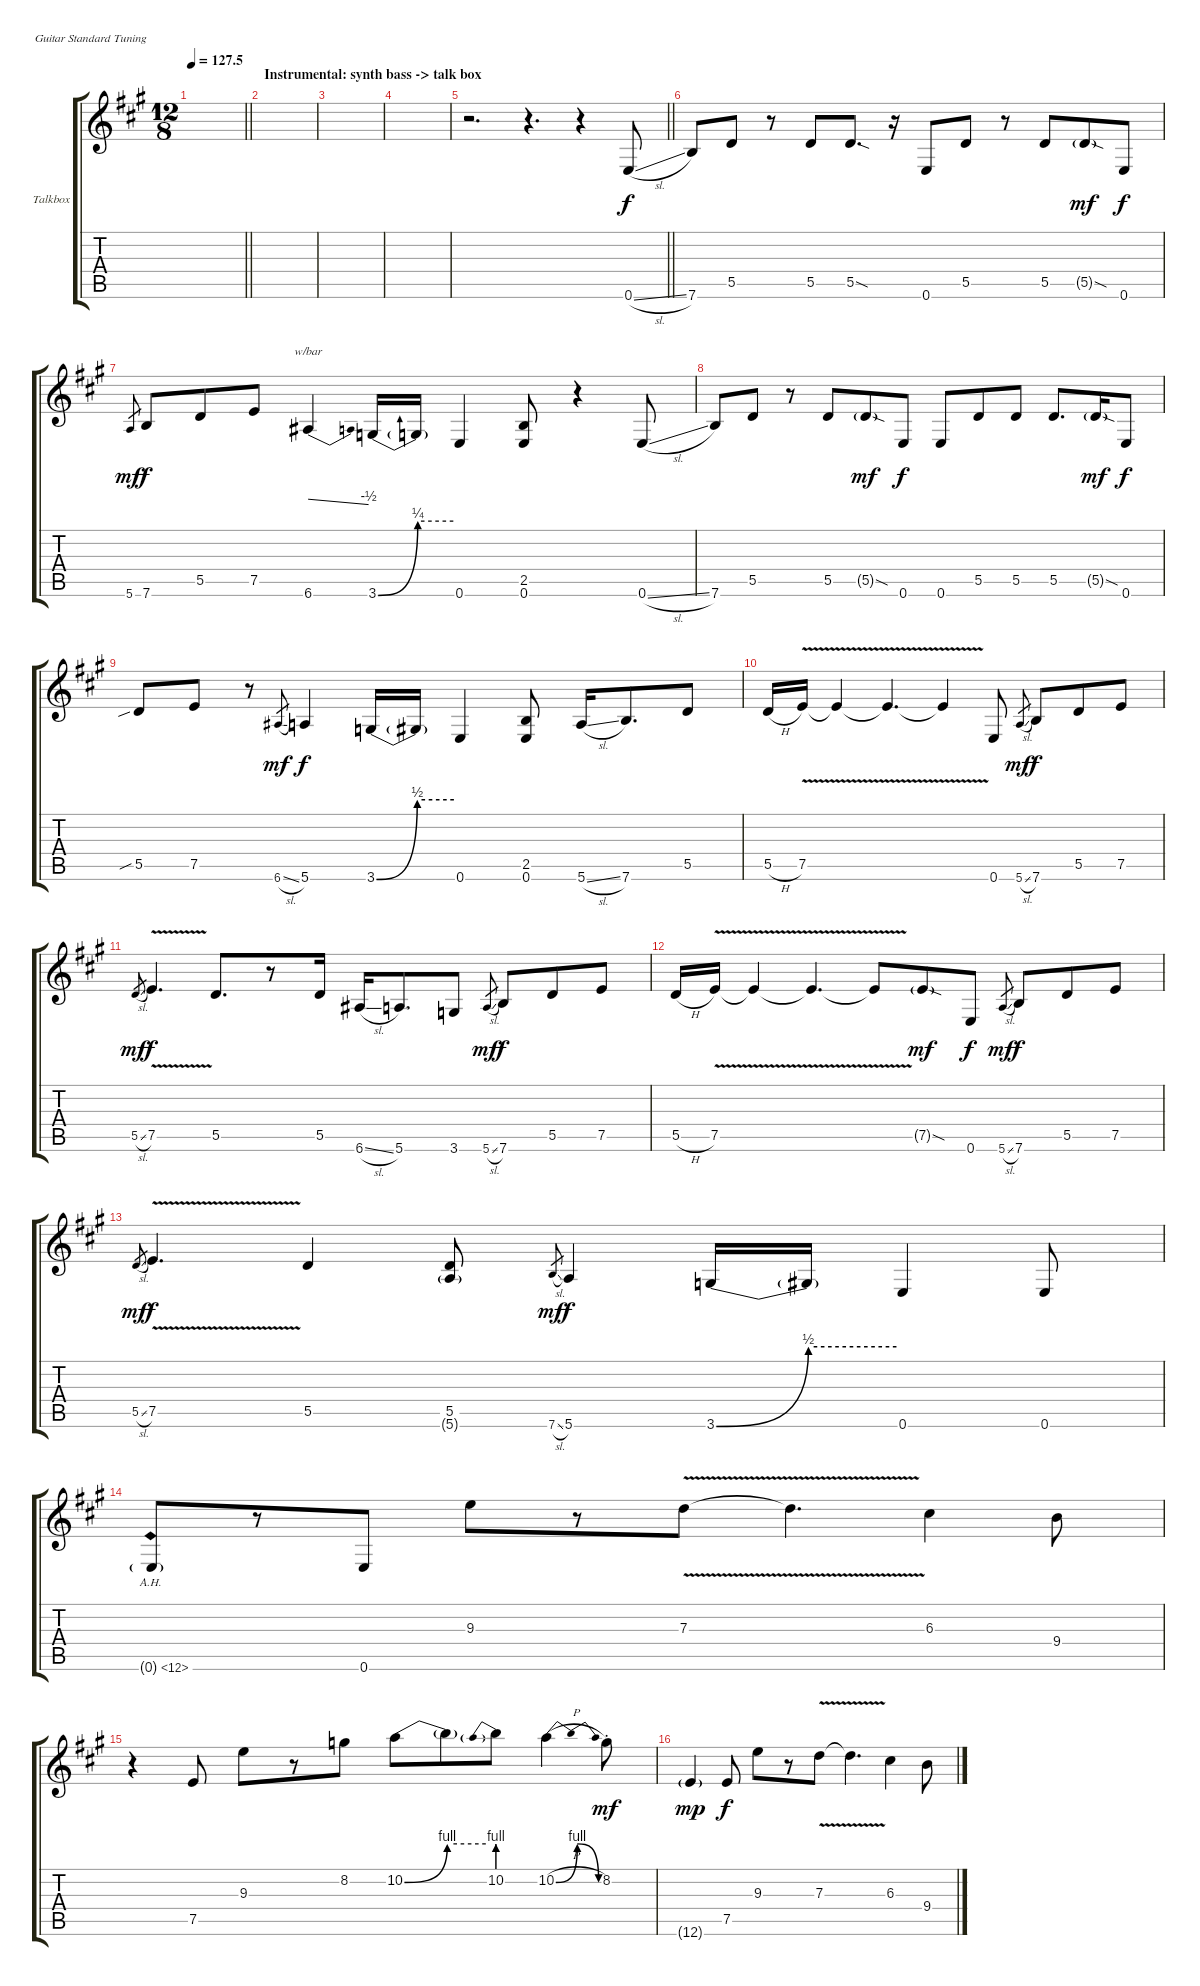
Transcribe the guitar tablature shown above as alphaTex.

\bracketExtendMode groupsimilarinstruments
\firstSystemTrackNameOrientation horizontal
\otherSystemsTrackNameOrientation horizontal
\track ("Talkbox" "Talkbox") {instrument overdrivenguitar}
\staff {score tabs}
\tuning (E4 B3 G3 D3 A2 E2)
\ts (12 8)
\tempo
127.5
\accidentals auto
\clef g2
\ottava regular
\simile none
\scale
0.333333
\barLineRight lightlight
\ks a
|
\section ("" "Instrumental: synth bass -> talk box")
\scale
0.333333 |
\scale
0.333333 |
\scale
0.333333 |
\scale
0.333333
\barLineRight lightlight
r.2{d} r.4{d} r.4 0.6{sl}.8 |
\scale
0.333333 7.6.8 5.5.8 r.8 5.5.8 5.5{sod}.8{d} r.16 0.6.8 5.5.8 r.8 5.5.8 5.5{sod g}.8{dy mf} 0.6.8{dy f} |
\scale
0.333333 5.6.8{gr dy mf} 7.6.8{dy f} 5.5.8 7.5.8 6.6.4{tbe (dive default 9 0 23.4 -2)} 3.6{be (bend 0 0 60 1)}.16 3.6{be (hold 0 1 60 1) t}.16 0.6.4 (2.5 0.6).8 r.4 0.6{sl}.8 |
\scale
0.333333 7.6.8 5.5.8 r.8 5.5.8 5.5{sod g}.8{dy mf} 0.6.8{dy f} 0.6.8 5.5.8 5.5.8 5.5.8{d} 5.5{sod g}.16{dy mf} 0.6.8{dy f} |
\scale
0.333333 5.5{sib}.8 7.5.8 r.8 6.6{sl}.8{gr dy mf} 5.6.4{dy f} 3.6{be (bend 0 0 60 2)}.16 3.6{be (hold 0 2 60 2) t}.16 0.6.4 (2.5 0.6).8 5.6{sl}.16 7.6.8{d} 5.5.8 |
\scale
0.333333 5.5{h}.16 7.5{v}.16 7.5{v t}.4 7.5{v t}.4{d} 7.5{v t}.4 0.6.8 5.6{sl}.8{gr dy mf} 7.6.8{dy f} 5.5.8 7.5.8 |
\scale
0.333333 5.5{sl}.8{gr dy mf} 7.5{v}.4{d dy f} 5.5.8{d} r.8 5.5.16 6.6{sl}.16 5.6.8{d} 3.6.8 5.6{sl}.8{gr dy mf} 7.6.8{dy f} 5.5.8 7.5.8 |
\scale
0.333333 5.5{h}.16 7.5{v}.16 7.5{v t}.4 7.5{v t}.4{d} 7.5{v t}.8 7.5{sod g}.8{dy mf} 0.6.8{dy f} 5.6{sl}.8{gr dy mf} 7.6.8{dy f} 5.5.8 7.5.8 |
\scale
0.333333 5.5{sl}.8{gr dy mf} 7.5{v}.4{d dy f} 5.5.4 (5.5 5.6{g}).8 7.6{sl}.8{gr dy mf} 5.6.4{dy f} 3.6{be (bend 0 0 60 2)}.16 3.6{be (hold 0 2 60 2) t}.16 0.6.4 0.6.8 |
\scale
0.333333 0.6{ah 12 g}.8 r.8 0.6.8 9.3.8 r.8 7.3{v}.8 7.3{v t}.4{d} 6.3.4 9.4.8 |
\scale
0.333333 r.4 7.5.8 9.3.8 r.8 8.2.8 10.2{be (bend 0 0 60 4)}.8 10.2{be (hold 0 4 60 4) t}.8 10.2{be (prebend 0 4 60 4)}.8 10.2{be (bendrelease 0.6 0 1.7999999999999998 4 28.799999999999997 4 47.4 0) h}.4 8.2{st}.8{dy mf} |
\scale
0.333333 12.6{g}.4{dy mp} 7.5.8{dy f} 9.3.8 r.8 7.3{v}.8 7.3{v t}.4{d} 6.3.4 9.4.8
